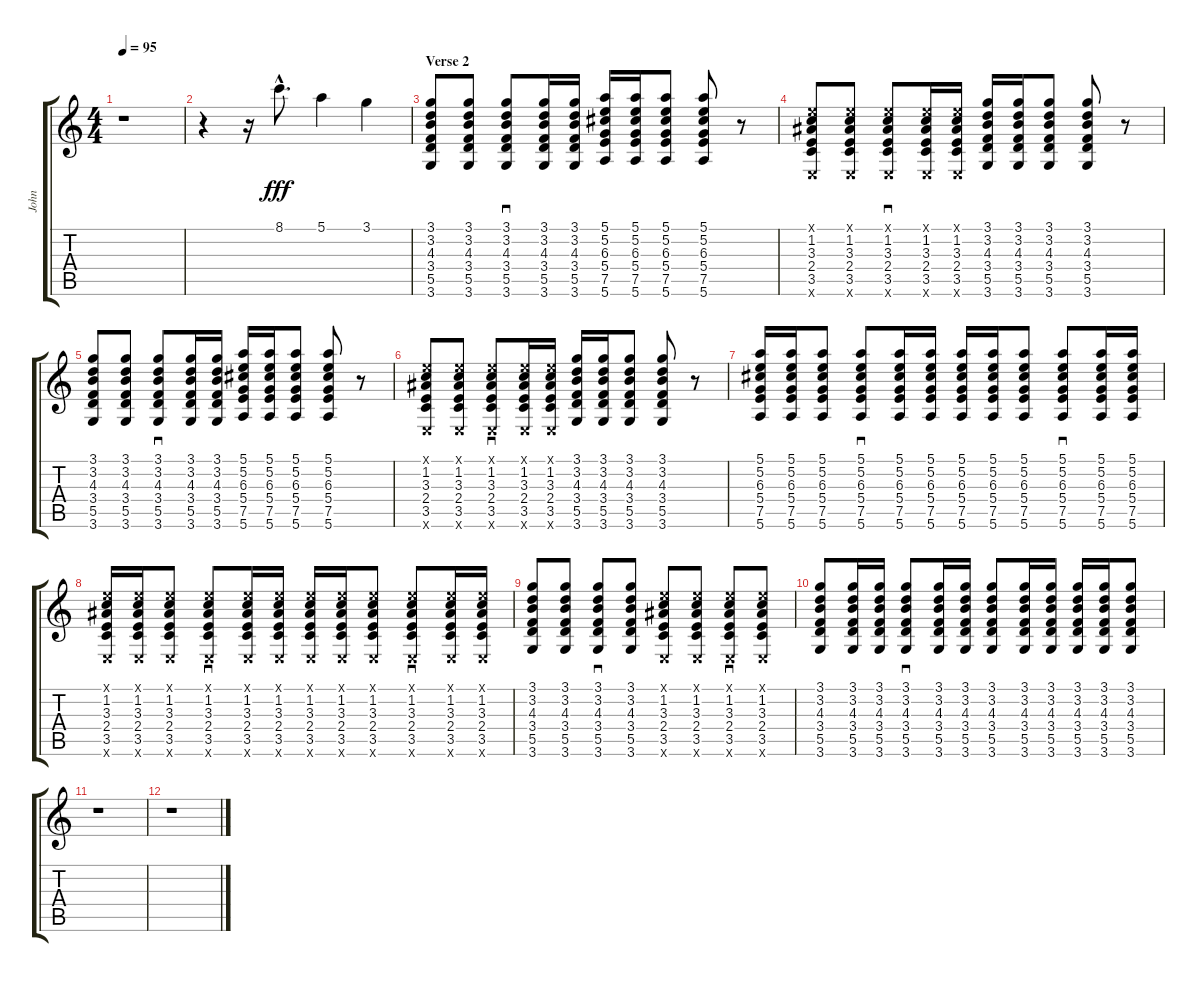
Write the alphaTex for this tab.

\track ("John" "John") {instrument overdrivenguitar}
\staff {score tabs}
\tuning (E4 B3 G3 D3 A2 E2) {hide}
\ts (4 4)
\tempo 95
\clef g2
\ks c
r.1{dy f} |
r.4 r.16 8.1{hac}.8{d dy fff volume 14} 5.1.4 3.1.4 |
\section ("" "Verse 2")
(3.1 3.2 4.3 3.4 5.5 3.6).8{volume 10} (3.1 3.2 4.3 3.4 5.5 3.6).8 (3.1 3.2 4.3 3.4 5.5 3.6).8{sd} (3.1 3.2 4.3 3.4 5.5 3.6).16 (3.1 3.2 4.3 3.4 5.5 3.6).16 (5.1 5.2 6.3 5.4 7.5 5.6).16 (5.1 5.2 6.3 5.4 7.5 5.6).16 (5.1 5.2 6.3 5.4 7.5 5.6).8 (5.1 5.2 6.3 5.4 7.5 5.6).8 r.8 |
(0.1{x} 1.2 3.3 2.4 3.5 0.6{x}).8 (0.1{x} 1.2 3.3 2.4 3.5 0.6{x}).8 (0.1{x} 1.2 3.3 2.4 3.5 0.6{x}).8{sd} (0.1{x} 1.2 3.3 2.4 3.5 0.6{x}).16 (0.1{x} 1.2 3.3 2.4 3.5 0.6{x}).16 (3.1 3.2 4.3 3.4 5.5 3.6).16 (3.1 3.2 4.3 3.4 5.5 3.6).16 (3.1 3.2 4.3 3.4 5.5 3.6).8 (3.1 3.2 4.3 3.4 5.5 3.6).8 r.8 |
(3.1 3.2 4.3 3.4 5.5 3.6).8 (3.1 3.2 4.3 3.4 5.5 3.6).8 (3.1 3.2 4.3 3.4 5.5 3.6).8{sd} (3.1 3.2 4.3 3.4 5.5 3.6).16 (3.1 3.2 4.3 3.4 5.5 3.6).16 (5.1 5.2 6.3 5.4 7.5 5.6).16 (5.1 5.2 6.3 5.4 7.5 5.6).16 (5.1 5.2 6.3 5.4 7.5 5.6).8 (5.1 5.2 6.3 5.4 7.5 5.6).8 r.8 |
(0.1{x} 1.2 3.3 2.4 3.5 0.6{x}).8 (0.1{x} 1.2 3.3 2.4 3.5 0.6{x}).8 (0.1{x} 1.2 3.3 2.4 3.5 0.6{x}).8{sd} (0.1{x} 1.2 3.3 2.4 3.5 0.6{x}).16 (0.1{x} 1.2 3.3 2.4 3.5 0.6{x}).16 (3.1 3.2 4.3 3.4 5.5 3.6).16 (3.1 3.2 4.3 3.4 5.5 3.6).16 (3.1 3.2 4.3 3.4 5.5 3.6).8 (3.1 3.2 4.3 3.4 5.5 3.6).8 r.8 |
(5.1 5.2 6.3 5.4 7.5 5.6).16 (5.1 5.2 6.3 5.4 7.5 5.6).16 (5.1 5.2 6.3 5.4 7.5 5.6).8 (5.1 5.2 6.3 5.4 7.5 5.6).8{sd} (5.1 5.2 6.3 5.4 7.5 5.6).16 (5.1 5.2 6.3 5.4 7.5 5.6).16 (5.1 5.2 6.3 5.4 7.5 5.6).16 (5.1 5.2 6.3 5.4 7.5 5.6).16 (5.1 5.2 6.3 5.4 7.5 5.6).8 (5.1 5.2 6.3 5.4 7.5 5.6).8{sd} (5.1 5.2 6.3 5.4 7.5 5.6).16 (5.1 5.2 6.3 5.4 7.5 5.6).16 |
(0.1{x} 1.2 3.3 2.4 3.5 0.6{x}).16 (0.1{x} 1.2 3.3 2.4 3.5 0.6{x}).16 (0.1{x} 1.2 3.3 2.4 3.5 0.6{x}).8 (0.1{x} 1.2 3.3 2.4 3.5 0.6{x}).8{sd} (0.1{x} 1.2 3.3 2.4 3.5 0.6{x}).16 (0.1{x} 1.2 3.3 2.4 3.5 0.6{x}).16 (0.1{x} 1.2 3.3 2.4 3.5 0.6{x}).16 (0.1{x} 1.2 3.3 2.4 3.5 0.6{x}).16 (0.1{x} 1.2 3.3 2.4 3.5 0.6{x}).8 (0.1{x} 1.2 3.3 2.4 3.5 0.6{x}).8{sd} (0.1{x} 1.2 3.3 2.4 3.5 0.6{x}).16 (0.1{x} 1.2 3.3 2.4 3.5 0.6{x}).16 |
(3.1 3.2 4.3 3.4 5.5 3.6).8 (3.1 3.2 4.3 3.4 5.5 3.6).8 (3.1 3.2 4.3 3.4 5.5 3.6).8{sd} (3.1 3.2 4.3 3.4 5.5 3.6).8 (0.1{x} 1.2 3.3 2.4 3.5 0.6{x}).8 (0.1{x} 1.2 3.3 2.4 3.5 0.6{x}).8 (0.1{x} 1.2 3.3 2.4 3.5 0.6{x}).8{sd} (0.1{x} 1.2 3.3 2.4 3.5 0.6{x}).8 |
(3.1 3.2 4.3 3.4 5.5 3.6).8 (3.1 3.2 4.3 3.4 5.5 3.6).16 (3.1 3.2 4.3 3.4 5.5 3.6).16 (3.1 3.2 4.3 3.4 5.5 3.6).8{sd} (3.1 3.2 4.3 3.4 5.5 3.6).16 (3.1 3.2 4.3 3.4 5.5 3.6).16 (3.1 3.2 4.3 3.4 5.5 3.6).8 (3.1 3.2 4.3 3.4 5.5 3.6).16 (3.1 3.2 4.3 3.4 5.5 3.6).16 (3.1 3.2 4.3 3.4 5.5 3.6).16 (3.1 3.2 4.3 3.4 5.5 3.6).16 (3.1 3.2 4.3 3.4 5.5 3.6).8 |
r.1 |
r.1
